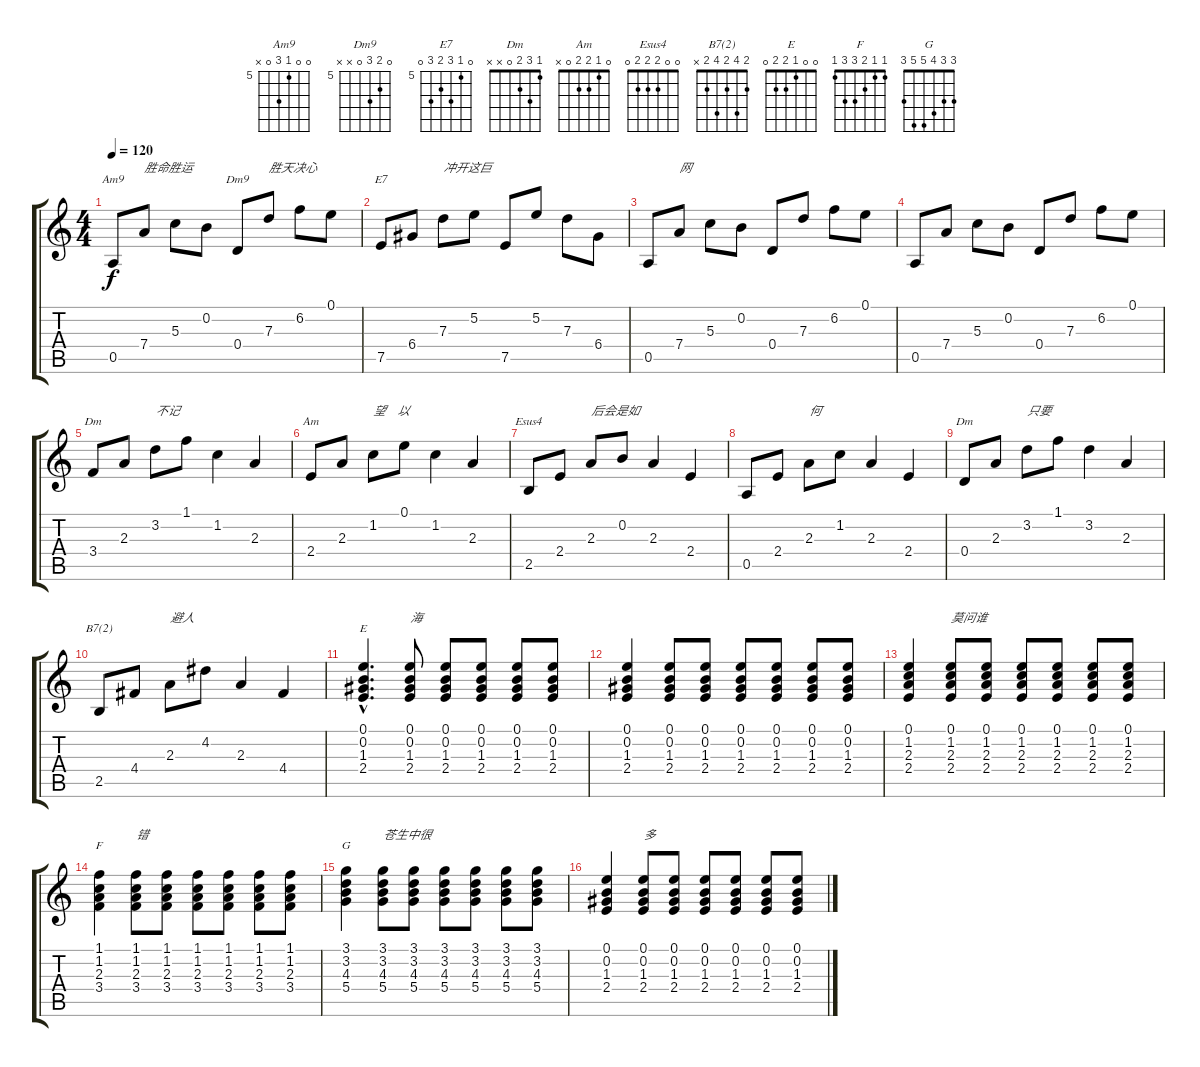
\track "" {instrument acousticguitarsteel}
\staff {score tabs}
\tuning (E4 B3 G3 D3 A2 E2) {hide}
\chord ("Am9" 0 0 5 7 0 x) {firstfret 5}
\chord ("Dm9" 0 6 7 0 x x) {firstfret 5}
\chord ("E7" 0 5 7 6 7 0) {firstfret 5}
\chord ("Dm" 1 3 2 3 x x)
\chord ("Am" 0 1 2 2 0 x)
\chord ("Esus4" 0 0 2 2 2 0)
\chord ("Dm" 1 3 2 0 x x)
\chord ("B7(2)" 2 4 2 4 2 x)
\chord ("E" 0 0 1 2 2 0)
\chord ("F" 1 1 2 3 3 1)
\chord ("G" 3 3 4 5 5 3)
\ts (4 4)
\tempo 120
\clef g2
\ks c
0.5.8{ch "Am9" dy f} 7.4.8{txt "胜命胜运"} 5.3.8 0.2.8 0.4.8{ch "Dm9"} 7.3.8{txt "胜天决心"} 6.2.8 0.1.8 |
7.5.8{ch "E7"} 6.4.8 7.3.8{txt "冲开这巨"} 5.2.8 7.5.8 5.2.8 7.3.8 6.4.8 |
0.5.8 7.4.8{txt "网"} 5.3.8 0.2.8 0.4.8 7.3.8 6.2.8 0.1.8 |
0.5.8 7.4.8 5.3.8 0.2.8 0.4.8 7.3.8 6.2.8 0.1.8 |
3.4.8{ch "Dm"} 2.3.8 3.2.8{txt "不记"} 1.1.8 1.2.4 2.3.4 |
2.4.8{ch "Am"} 2.3.8 1.2.8{txt "望    以"} 0.1.8 1.2.4 2.3.4 |
2.5.8{ch "Esus4"} 2.4.8 2.3.8{txt "后会是如"} 0.2.8 2.3.4 2.4.4 |
0.5.8 2.4.8 2.3.8{txt "何"} 1.2.8 2.3.4 2.4.4 |
0.4.8{ch "Dm"} 2.3.8 3.2.8{txt "只要"} 1.1.8 3.2.4 2.3.4 |
2.5.8{ch "B7(2)"} 4.4.8 2.3.8{txt "避人"} 4.2.8 2.3.4 4.4.4 |
(0.1{hac} 0.2{hac} 1.3{hac} 2.4{hac}).4{d ch "E"} (0.1 0.2 1.3 2.4).8{txt "海"} (0.1 0.2 1.3 2.4).8 (0.1 0.2 1.3 2.4).8 (0.1 0.2 1.3 2.4).8 (0.1 0.2 1.3 2.4).8 |
(0.1 0.2 1.3 2.4).4 (0.1 0.2 1.3 2.4).8 (0.1 0.2 1.3 2.4).8 (0.1 0.2 1.3 2.4).8 (0.1 0.2 1.3 2.4).8 (0.1 0.2 1.3 2.4).8 (0.1 0.2 1.3 2.4).8 |
(0.1 1.2 2.3 2.4).4 (0.1 1.2 2.3 2.4).8{txt "莫问谁"} (0.1 1.2 2.3 2.4).8 (0.1 1.2 2.3 2.4).8 (0.1 1.2 2.3 2.4).8 (0.1 1.2 2.3 2.4).8 (0.1 1.2 2.3 2.4).8 |
(1.1 1.2 2.3 3.4).4{ch "F"} (1.1 1.2 2.3 3.4).8{txt "错"} (1.1 1.2 2.3 3.4).8 (1.1 1.2 2.3 3.4).8 (1.1 1.2 2.3 3.4).8 (1.1 1.2 2.3 3.4).8 (1.1 1.2 2.3 3.4).8 |
(3.1 3.2 4.3 5.4).4{ch "G"} (3.1 3.2 4.3 5.4).8{txt "苍生中很"} (3.1 3.2 4.3 5.4).8 (3.1 3.2 4.3 5.4).8 (3.1 3.2 4.3 5.4).8 (3.1 3.2 4.3 5.4).8 (3.1 3.2 4.3 5.4).8 |
(0.1 0.2 1.3 2.4).4 (0.1 0.2 1.3 2.4).8{txt "多"} (0.1 0.2 1.3 2.4).8 (0.1 0.2 1.3 2.4).8 (0.1 0.2 1.3 2.4).8 (0.1 0.2 1.3 2.4).8 (0.1 0.2 1.3 2.4).8
